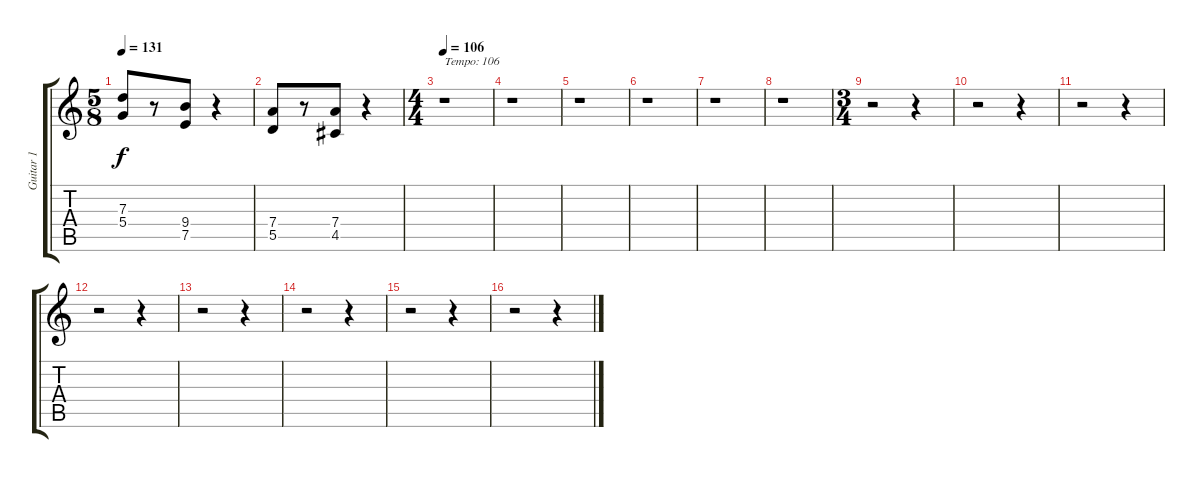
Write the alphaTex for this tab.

\track ("Guitar 1" "Guitar 1") {instrument overdrivenguitar}
\staff {score tabs}
\tuning (E4 B3 G3 D3 A2 E2) {hide}
\ts (5 8)
\tempo 131
\clef g2
\ks c
(7.3 5.4).8{dy f} r.8 (9.4 7.5).8 r.4 |
(7.4 5.5).8 r.8 (7.4 4.5).8 r.4 |
\ts (4 4)
\tempo 106
r.1{txt "Tempo: 106"} |
r.1 |
r.1 |
r.1 |
r.1 |
r.1 |
\ts (3 4)
r.2 r.4 |
r.2 r.4 |
r.2 r.4 |
r.2 r.4 |
r.2 r.4 |
r.2 r.4 |
r.2 r.4 |
r.2 r.4
